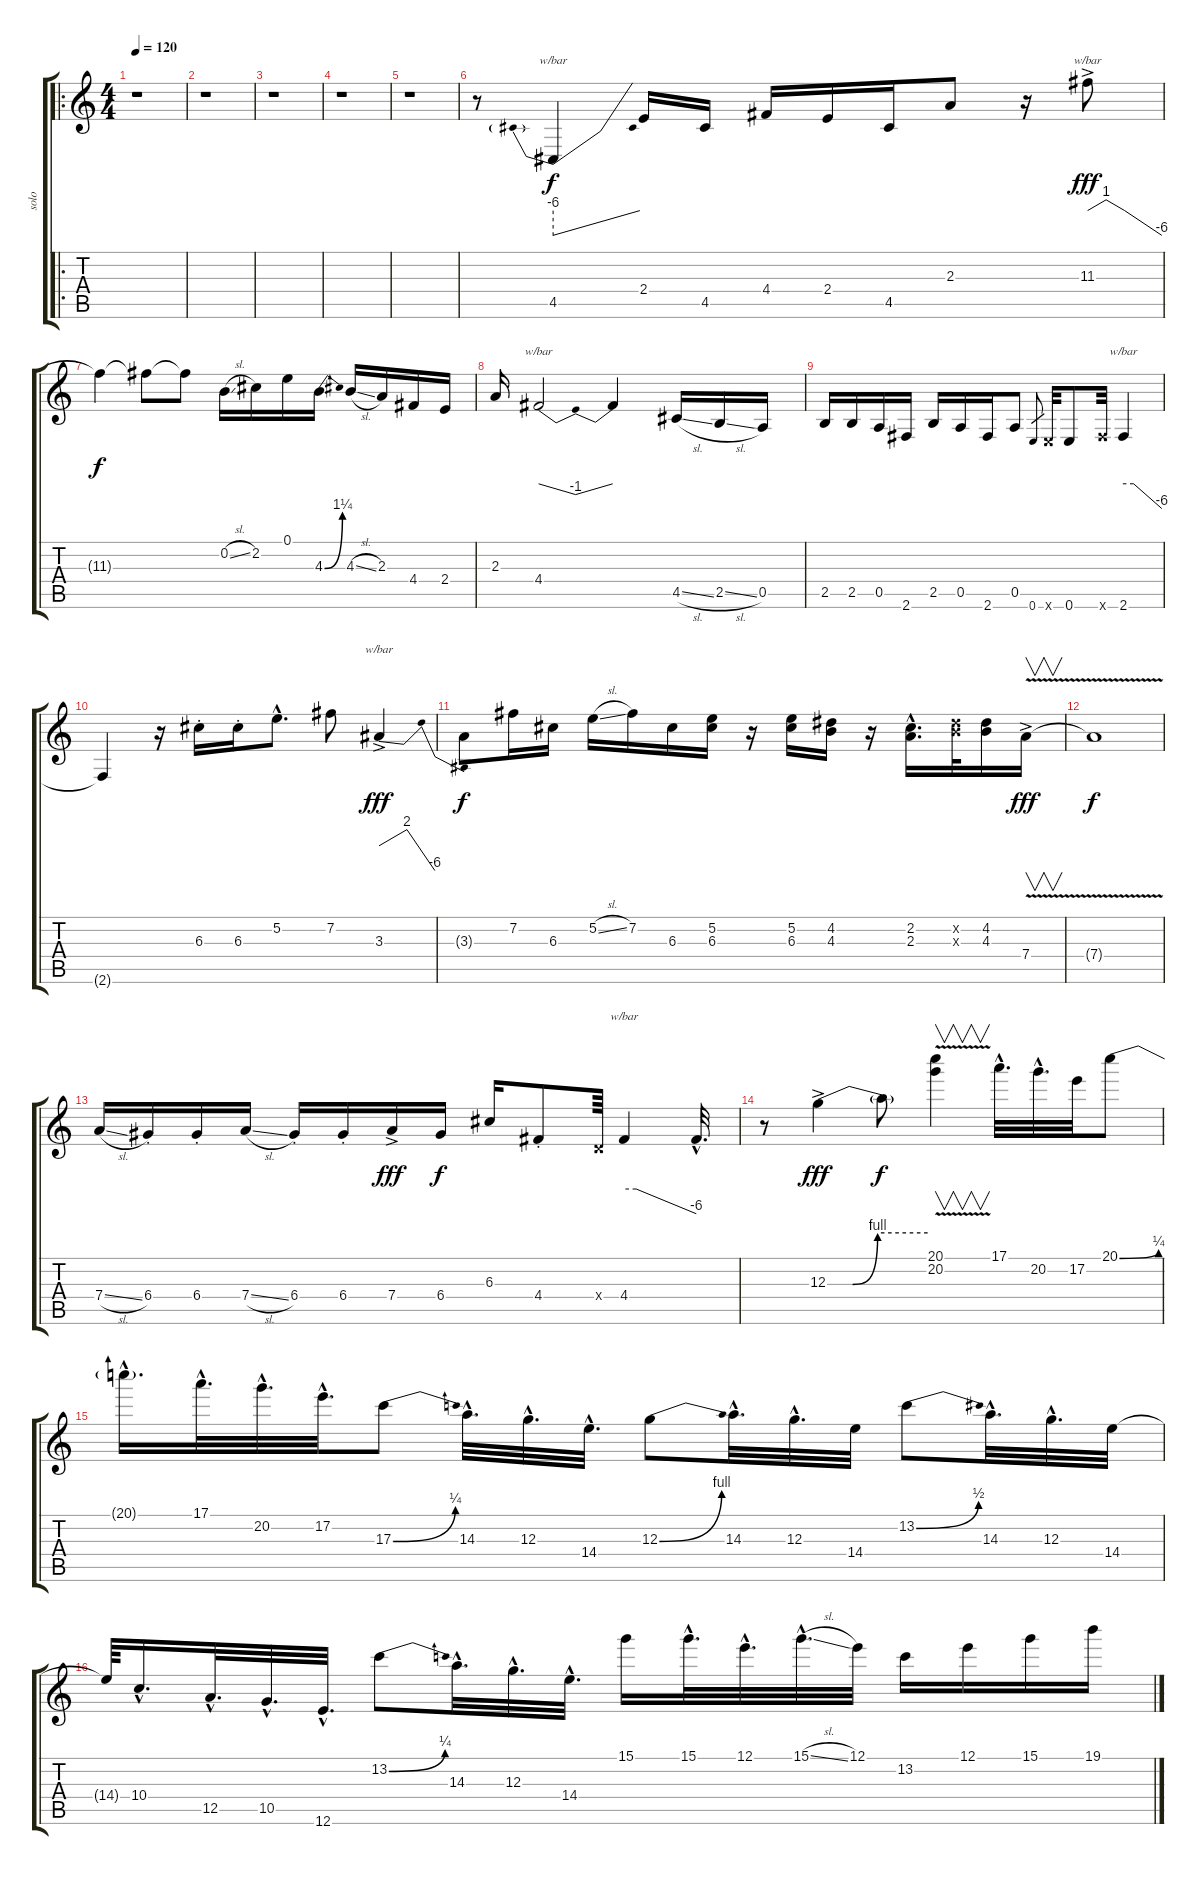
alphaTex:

\track ("solo" "solo") {instrument overdrivenguitar}
\staff {score tabs}
\tuning (E4 B3 G3 D3 A2 E2) {hide}
\ro
\ts (4 4)
\tempo 120
\clef g2
\ks c
r.1{dy f instrument overdrivenguitar} |
r.1 |
r.1 |
r.1 |
r.1 |
r.8 4.5.4{tbe (predivedive default 0 -24 60 0)} 2.4.16 4.5.16 4.4.16 2.4.16 4.5.16 2.3.8 r.16 11.3{ac}.8{tbe (custom default 0 0 15 4 30 0 60 -24) dy fff instrument guitarharmonics} |
11.3{t}.4{dy f} 11.3{t}.8 11.3{t}.8 0.2{sl}.16{instrument overdrivenguitar} 2.2.16 0.1.16 4.3{be (bend 0 0 60 5)}.16 4.3{sl}.16 2.3.16 4.4.16 2.4.16 |
2.3.16 4.4.2{tbe (dip default 0 0 30 -4 60 0)} 4.4{t}.4 4.5{sl}.16 2.5{sl}.16 0.5.16 |
2.5.16 2.5.16 0.5.16 2.6.16 2.5.16 0.5.16 2.6.16 0.5.8 0.6.8{gr} 0.6{x}.32 0.6.8 2.6{x}.32 2.6.4{tbe (custom default 0 0 16 0 60 -24)} |
2.6{t}.4 r.16 6.3{st}.16 6.3{st}.16 5.2{hac}.8{d} 7.2.8 3.3{ac}.4{tbe (dip default 0 0 10 8 60 -24) dy fff instrument guitarharmonics} |
3.3{t}.8{dy f} 7.2.16{instrument overdrivenguitar} 6.3.16 5.2{sl}.16 7.2.16 6.3.16 (5.2 6.3).16 r.16 (5.2 6.3).16 (4.2 4.3).16 r.16 (2.2{hac} 2.3{hac}).16{d} (4.2{x} 4.3{x}).32 (4.2 4.3).16 7.4{v ac}.16{v dy fff instrument guitarharmonics} |
7.4{t}.1{dy f} |
7.4{sl}.16{instrument overdrivenguitar} 6.4{st}.16 6.4{st}.16 7.4{sl}.16 6.4{st}.16 6.4{st}.16 7.4{ac}.16{dy fff} 6.4.16{dy f} 6.3.16 4.4{st}.8 0.4{x}.64 4.4.4{tbe (custom default 0 0 10 0 60 -24)} 4.4{hac t}.32{d} |
r.8 12.3{be (custom 0 0 15 0 30 4 60 4) ac}.4{dy fff instrument guitarharmonics} 12.3{t}.8{dy f} (20.1{v} 20.2).4{v instrument overdrivenguitar} 17.1{hac}.32{d} 20.2{hac}.32{d} 17.2.32 20.1{be (bend 0 0 60 1)}.8 |
20.1{hac t}.16{d} 17.1{hac}.32{d} 20.2{hac}.32{d} 17.2{hac}.32{d} 17.3{be (bend 0 0 60 1)}.8 14.3{hac}.32{d} 12.3{hac}.32{d} 14.4{hac}.32{d} 12.3{be (bend 0 0 60 4)}.8 14.3{hac}.32{d} 12.3{hac}.32{d} 14.4.32 13.2{be (bend 0 0 60 2)}.8 14.3{hac}.32{d} 12.3{hac}.32{d} 14.4.32 |
14.4{t}.64 10.4{hac}.16{d} 12.5{hac}.32{d} 10.5{hac}.32{d} 12.6{hac}.32{d} 13.2{be (bend 0 0 60 1)}.8 14.3{hac}.32{d} 12.3{hac}.32{d} 14.4{hac}.32{d} 15.1.16 15.1{hac}.32{d} 12.1{hac}.32{d} 15.1{sl hac}.32{d} 12.1.32 13.2.16 12.1.16 15.1.16 19.1.16
